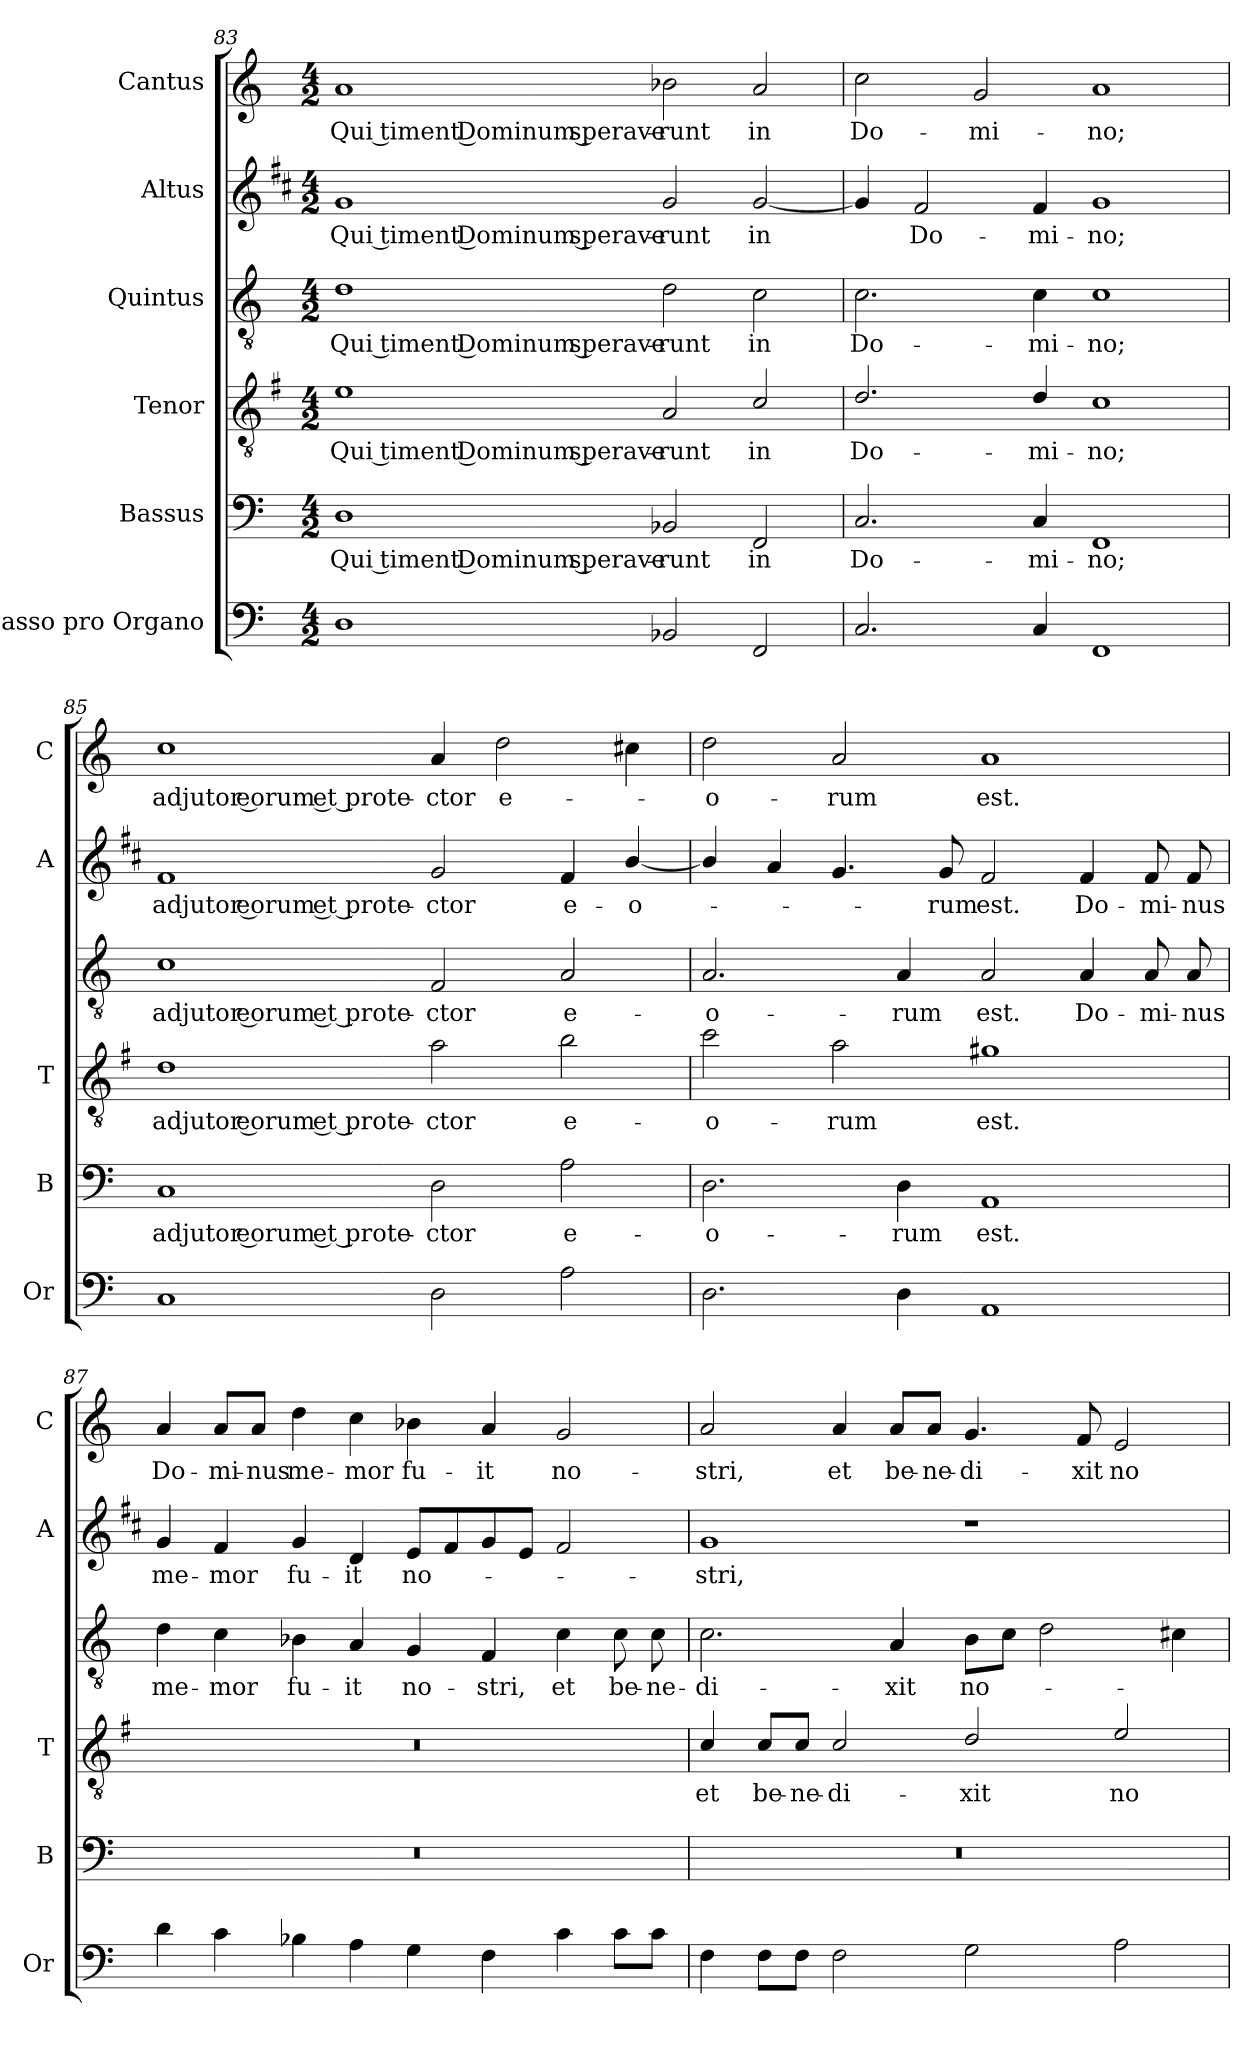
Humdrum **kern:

**kern	**kern	**text	**kern	**text	**kern	**text	**kern	**text	**kern	**text
*part6	*part5	*part5	*part4	*part4	*part3	*part3	*part2	*part2	*part1	*part1
*staff6	*staff5	*staff5	*staff4	*staff4	*staff3	*staff3	*staff2	*staff2	*staff1	*staff1
*I"Basso pro Organo	*I"Bassus	*	*I"Tenor	*	*I"Quintus	*	*I"Altus	*	*I"Cantus	*
*I'Or	*I'B	*	*I'T	*	*	*	*I'A	*	*I'C	*
!!LO:LB:g=z
*clefF4	*clefF4	*	*clefGv2	*	*clefGv2	*	*clefG2	*	*clefG2	*
*	*	*	*ITrd4c7	*	*	*	*ITrd1c2	*	*	*
*k[]	*k[]	*	*k[]	*	*k[]	*	*k[]	*	*k[]	*
*C:	*C:	*	*C:	*	*C:	*	*C:	*	*C:	*
*M4/2	*M4/2	*	*M4/2	*	*M4/2	*	*M4/2	*	*M4/2	*
=83	=83	=83	=83	=83	=83	=83	=83	=83	=83	=83
!	!	!LO:LY:b	!	!LO:LY:b	!	!LO:LY:b	!	!LO:LY:b	!	!LO:LY:b
1D	1D	Qui timent Dominum sperave-	1A	Qui timent Dominum sperave-	1d	Qui timent Dominum sperave-	1f	Qui timent Dominum sperave-	1a	Qui timent Dominum sperave-
!	!	!LO:LY:b	!	!LO:LY:b	!	!LO:LY:b	!	!LO:LY:b	!	!LO:LY:b
2BB-X/	2BB-X/	-runt	2D/	-runt	2d\	-runt	2f/	-runt	2b-X\	-runt
!	!	!LO:LY:b	!	!LO:LY:b	!	!LO:LY:b	!	!LO:LY:b	!	!LO:LY:b
2FF/	2FF/	in	2F/	in	2c\	in	[2f/	in	2a/	in
=84	=84	=84	=84	=84	=84	=84	=84	=84	=84	=84
!	!	!LO:LY:b	!	!LO:LY:b	!	!LO:LY:b	!	!	!	!LO:LY:b
2.C/	2.C/	Do-	2.G/	Do-	2.c\	Do-	4f/]	.	2cc\	Do-
!	!	!	!	!	!	!	!	!LO:LY:b	!	!
.	.	.	.	.	.	.	2e/	Do-	.	.
!	!	!	!	!	!	!	!	!	!	!LO:LY:b
.	.	.	.	.	.	.	.	.	2g/	-mi-
!	!	!LO:LY:b	!	!LO:LY:b	!	!LO:LY:b	!	!LO:LY:b	!	!
4C/	4C/	-mi-	4G/	-mi-	4c\	-mi-	4e/	-mi-	.	.
!	!	!LO:LY:b	!	!LO:LY:b	!	!LO:LY:b	!	!LO:LY:b	!	!LO:LY:b
1FF	1FF	-no;	1F	-no;	1c	-no;	1f	-no;	1a	-no;
=85	=85	=85	=85	=85	=85	=85	=85	=85	=85	=85
!	!	!LO:LY:b	!	!LO:LY:b	!	!LO:LY:b	!	!LO:LY:b	!	!LO:LY:b
1C	1C	adjutor eorum et prote-	1G	adjutor eorum et prote-	1c	adjutor eorum et prote-	1e	adjutor eorum et prote-	1cc	adjutor eorum et prote-
!	!	!LO:LY:b	!	!LO:LY:b	!	!LO:LY:b	!	!LO:LY:b	!	!LO:LY:b
2D\	2D\	-ctor	2d\	-ctor	2F/	-ctor	2f/	-ctor	4a/	-ctor
!	!	!	!	!	!	!	!	!	!	!LO:LY:b
.	.	.	.	.	.	.	.	.	2dd\	e-
!	!	!LO:LY:b	!	!LO:LY:b	!	!LO:LY:b	!	!LO:LY:b	!	!
2A\	2A\	e-	2e\	e-	2A/	e-	4e/	e-	.	.
!	!	!	!	!	!	!	!	!LO:LY:b	!	!
.	.	.	.	.	.	.	[4a/	-o-	4cc#X\	.
!!LO:LB:g=z
=86	=86	=86	=86	=86	=86	=86	=86	=86	=86	=86
!	!	!LO:LY:b	!	!LO:LY:b	!	!LO:LY:b	!	!	!	!LO:LY:b
2.D\	2.D\	-o-	2f\	-o-	2.A/	-o-	4a/]	.	2dd\	-o-
.	.	.	.	.	.	.	4g/	.	.	.
!	!	!	!	!LO:LY:b	!	!	!	!	!	!LO:LY:b
.	.	.	2d\	-rum	.	.	4.f/	.	2a/	-rum
!	!	!LO:LY:b	!	!	!	!LO:LY:b	!	!	!	!
4D\	4D\	-rum	.	.	4A/	-rum	.	.	.	.
!	!	!	!	!	!	!	!	!LO:LY:b	!	!
.	.	.	.	.	.	.	8f/	-rum	.	.
!	!	!LO:LY:b	!	!LO:LY:b	!	!LO:LY:b	!	!LO:LY:b	!	!LO:LY:b
1AA	1AA	est.	1c#X	est.	2A/	est.	2e/	est.	1a	est.
!	!	!	!	!	!	!LO:LY:b	!	!LO:LY:b	!	!
.	.	.	.	.	4A/	Do-	4e/	Do-	.	.
!	!	!	!	!	!	!LO:LY:b	!	!LO:LY:b	!	!
.	.	.	.	.	8A/	-mi-	8e/	-mi-	.	.
!	!	!	!	!	!	!LO:LY:b	!	!LO:LY:b	!	!
.	.	.	.	.	8A/	-nus	8e/	-nus	.	.
=87	=87	=87	=87	=87	=87	=87	=87	=87	=87	=87
!	!	!	!	!	!	!LO:LY:b	!	!LO:LY:b	!	!LO:LY:b
4d\	0r	.	0r	.	4d\	me-	4f/	me-	4a/	Do-
!	!	!	!	!	!	!LO:LY:b	!	!LO:LY:b	!	!LO:LY:b
4c\	.	.	.	.	4c\	-mor	4e/	-mor	8a/L	-mi-
!	!	!	!	!	!	!	!	!	!	!LO:LY:b
.	.	.	.	.	.	.	.	.	8a/J	-nus
!	!	!	!	!	!	!LO:LY:b	!	!LO:LY:b	!	!LO:LY:b
4B-X\	.	.	.	.	4B-X\	fu-	4f/	fu-	4dd\	me-
!	!	!	!	!	!	!LO:LY:b	!	!LO:LY:b	!	!LO:LY:b
4A\	.	.	.	.	4A/	-it	4c/	-it	4cc\	-mor
!	!	!	!	!	!	!LO:LY:b	!	!LO:LY:b	!	!LO:LY:b
4G\	.	.	.	.	4G/	no-	8d/L	no-	4b-X\	fu-
.	.	.	.	.	.	.	8e/	.	.	.
!	!	!	!	!	!	!LO:LY:b	!	!	!	!LO:LY:b
4F\	.	.	.	.	4F/	-stri,	8f/	.	4a/	-it
.	.	.	.	.	.	.	8d/J	.	.	.
!	!	!	!	!	!	!LO:LY:b	!	!	!	!LO:LY:b
4c\	.	.	.	.	4c\	et	2e/	.	2g/	no-
!	!	!	!	!	!	!LO:LY:b	!	!	!	!
8c\L	.	.	.	.	8c\	be-	.	.	.	.
!	!	!	!	!	!	!LO:LY:b	!	!	!	!
8c\J	.	.	.	.	8c\	-ne-	.	.	.	.
=88	=88	=88	=88	=88	=88	=88	=88	=88	=88	=88
!	!	!	!	!LO:LY:b	!	!LO:LY:b	!	!LO:LY:b	!	!LO:LY:b
4F\	0r	.	4F/	et	2.c\	-di-	1f	-stri,	2a/	-stri,
!	!	!	!	!LO:LY:b	!	!	!	!	!	!
8F\L	.	.	8F/L	be-	.	.	.	.	.	.
!	!	!	!	!LO:LY:b	!	!	!	!	!	!
8F\J	.	.	8F/J	-ne-	.	.	.	.	.	.
!	!	!	!	!LO:LY:b	!	!	!	!	!	!LO:LY:b
2F\	.	.	2F/	-di-	.	.	.	.	4a/	et
!	!	!	!	!	!	!LO:LY:b	!	!	!	!LO:LY:b
.	.	.	.	.	4A/	-xit	.	.	8a/L	be-
!	!	!	!	!	!	!	!	!	!	!LO:LY:b
.	.	.	.	.	.	.	.	.	8a/J	-ne-
!	!	!	!	!LO:LY:b	!	!LO:LY:b	!	!	!	!LO:LY:b
2G\	.	.	2G/	-xit	8B\L	no-	1r	.	4.g/	-di-
.	.	.	.	.	8c\J	.	.	.	.	.
.	.	.	.	.	2d\	.	.	.	.	.
!	!	!	!	!	!	!	!	!	!	!LO:LY:b
.	.	.	.	.	.	.	.	.	8f/	-xit
!	!	!	!	!LO:LY:b	!	!	!	!	!	!LO:LY:b
2A\	.	.	2A/	no-	.	.	.	.	2e/	no-
.	.	.	.	.	4c#X\	.	.	.	.	.
=	=	=	=	=	=	=	=	=	=	=
*-	*-	*-	*-	*-	*-	*-	*-	*-	*-	*-
